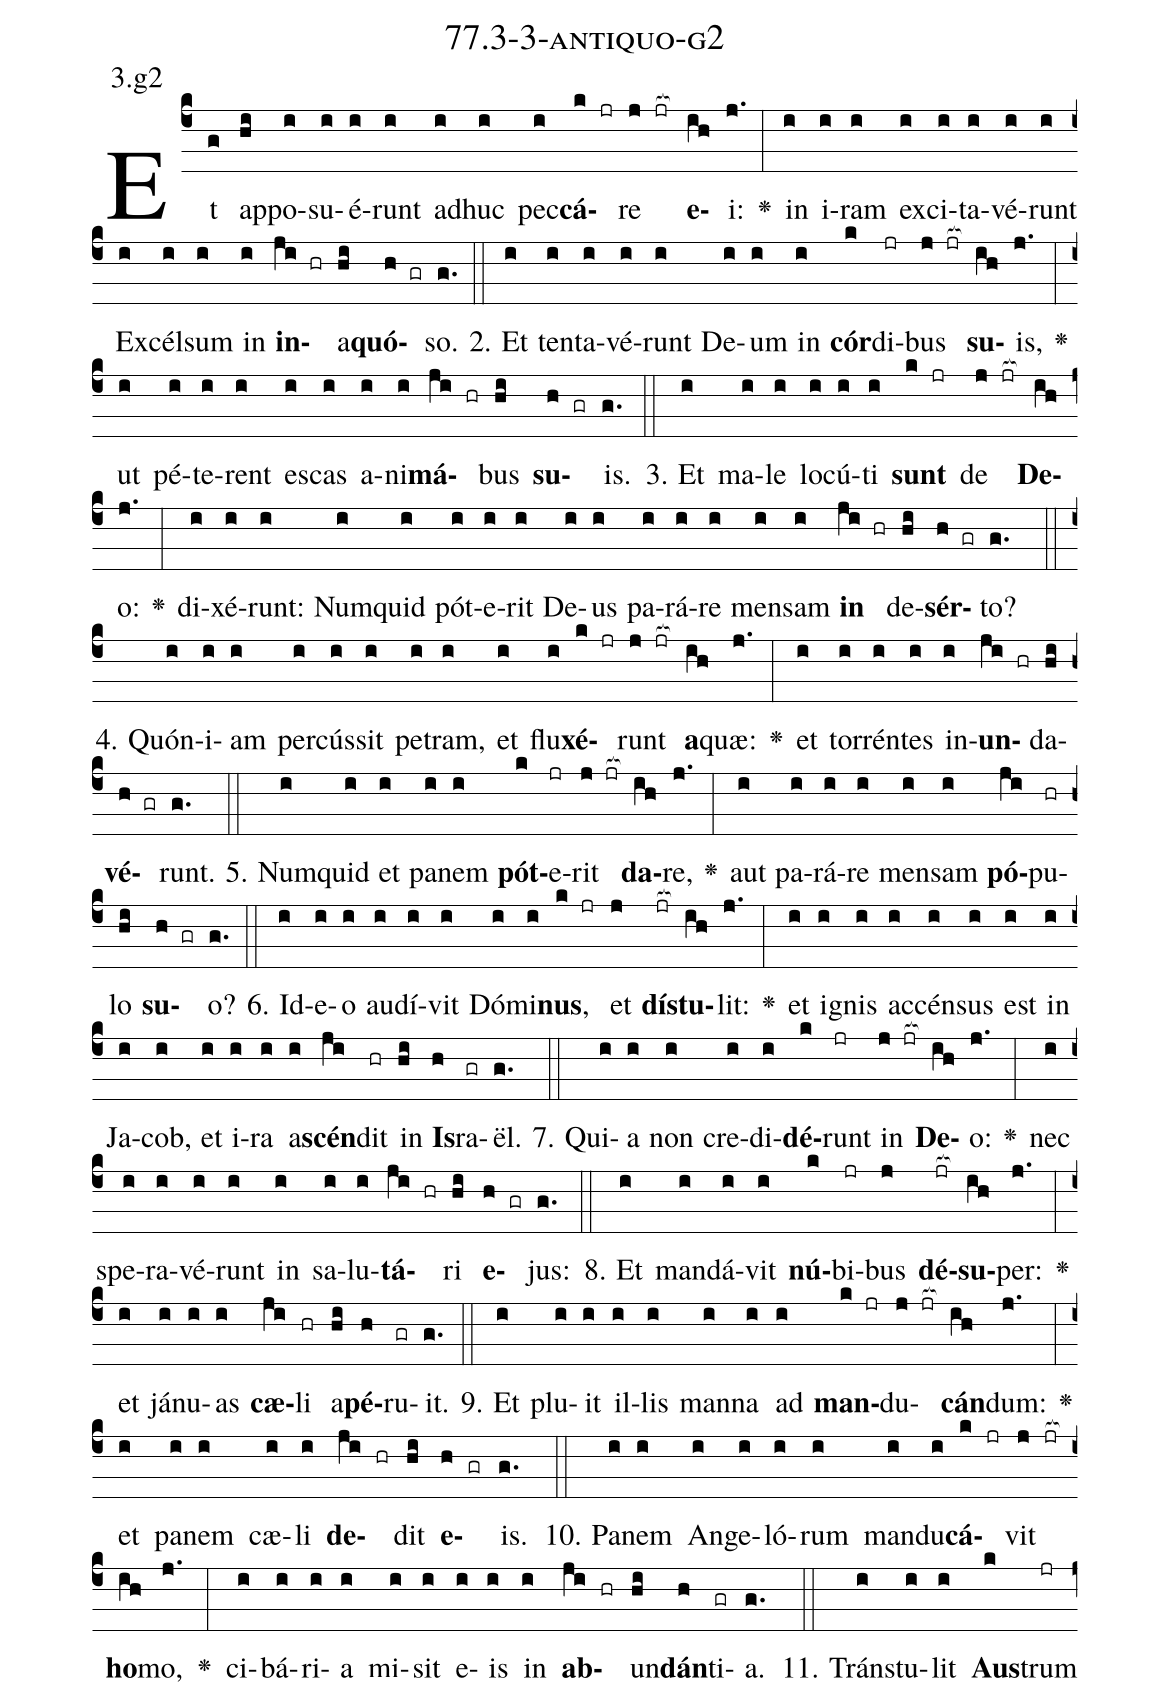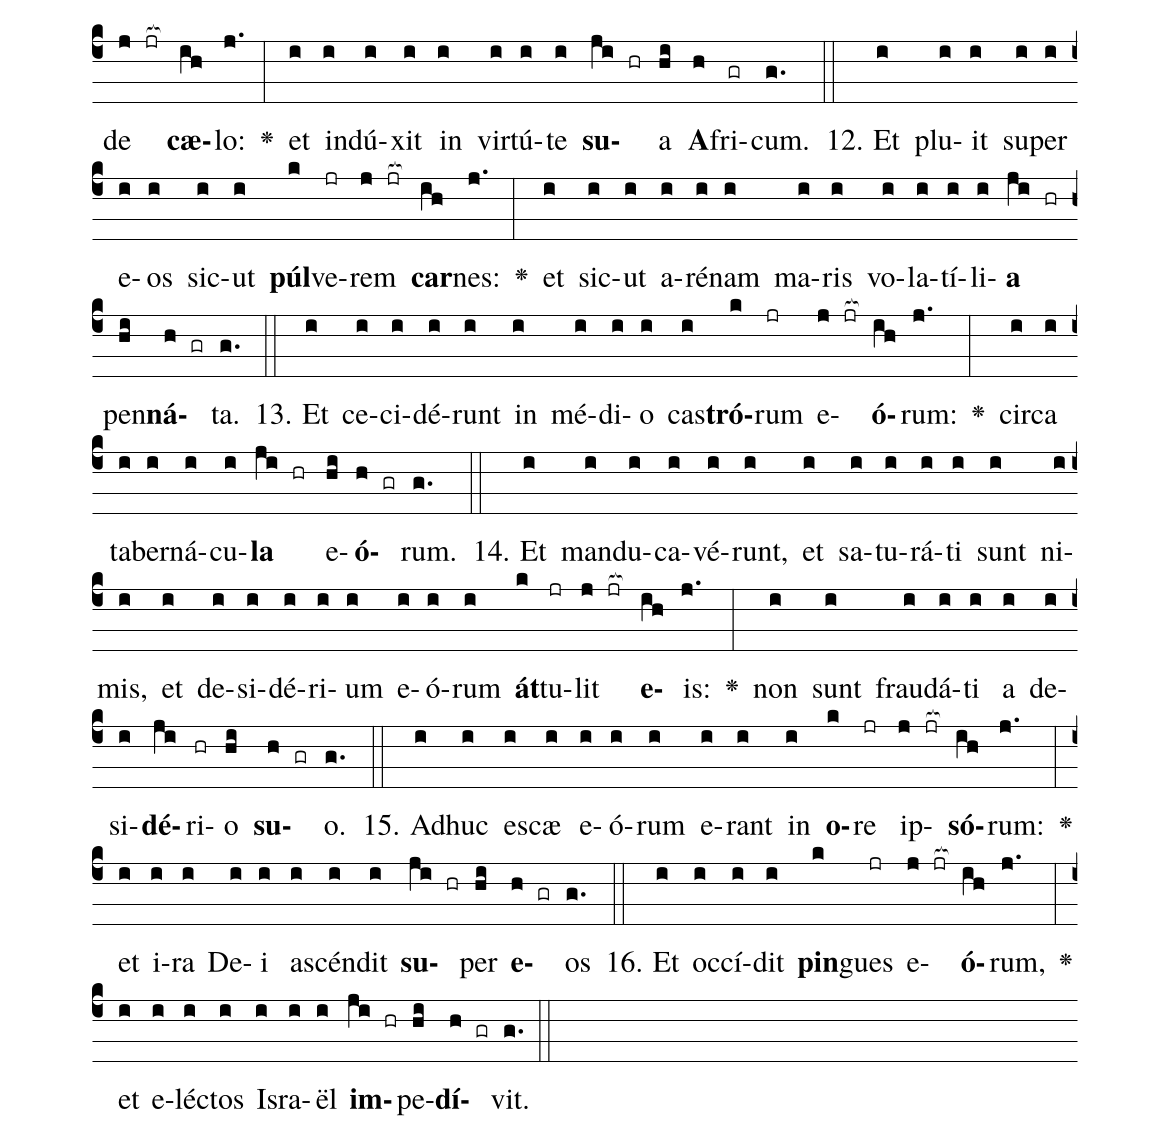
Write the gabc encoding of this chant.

name: 77.3-3-antiquo-g2;
annotation: 3.g2;
%%
(c4)Et(g) ap(hi)po(i)su(i)é(i)runt(i) ad(i)huc(i) pec(i)<b>cá</b>(k jr)re(j jr[ocb:1{]) <b>e</b>(ih[ocb:0}])i:(j.) <v>\greheightstar</v>(:) in(i) i(i)ram(i) ex(i)ci(i)ta(i)vé(i)runt(i) Ex(i)cél(i)sum(i) in(i) <b>in</b>(ji hr)a(hi)<b>quó</b>(h gr)so.(g.) (::)
2. Et(i) ten(i)ta(i)vé(i)runt(i) De(i)um(i) in(i) <b>cór</b>(k)di(jr)bus(j jr[ocb:1{]) <b>su</b>(ih[ocb:0}])is,(j.) <v>\greheightstar</v>(:) ut(i) pé(i)te(i)rent(i) es(i)cas(i) a(i)ni(i)<b>má</b>(ji hr)bus(hi) <b>su</b>(h gr)is.(g.) (::)
3. Et(i) ma(i)le(i) lo(i)cú(i)ti(i) <b>sunt</b>(k jr) de(j jr[ocb:1{]) <b>De</b>(ih[ocb:0}])o:(j.) <v>\greheightstar</v>(:) di(i)xé(i)runt:(i) Num(i)quid(i) pót(i)e(i)rit(i) De(i)us(i) pa(i)rá(i)re(i) men(i)sam(i) <b>in</b>(ji hr) de(hi)<b>sér</b>(h gr)to?(g.) (::)
4. Quón(i)i(i)am(i) per(i)cús(i)sit(i) pe(i)tram,(i) et(i) flu(i)<b>xé</b>(k jr)runt(j jr[ocb:1{]) <b>a</b>(ih[ocb:0}])quæ:(j.) <v>\greheightstar</v>(:) et(i) tor(i)rén(i)tes(i) in(i)<b>un</b>(ji hr)da(hi)<b>vé</b>(h gr)runt.(g.) (::)
5. Num(i)quid(i) et(i) pa(i)nem(i) <b>pót</b>(k)e(jr)rit(j jr[ocb:1{]) <b>da</b>(ih[ocb:0}])re,(j.) <v>\greheightstar</v>(:) aut(i) pa(i)rá(i)re(i) men(i)sam(i) <b>pó</b>(ji)pu(hr)lo(hi) <b>su</b>(h gr)o?(g.) (::)
6. Id(i)e(i)o(i) au(i)dí(i)vit(i) Dó(i)mi(i)<b>nus</b>,(k jr) et(j) <b>dís</b>(jr[ocb:1{])<b>tu</b>(ih[ocb:0}])lit:(j.) <v>\greheightstar</v>(:) et(i) i(i)gnis(i) ac(i)cén(i)sus(i) est(i) in(i) Ja(i)cob,(i) et(i) i(i)ra(i) a(i)<b>scén</b>(ji)dit(hr) in(hi) <b>Is</b>(h)ra(gr)ël.(g.) (::)
7. Qui(i)a(i) non(i) cre(i)di(i)<b>dé</b>(k)runt(jr) in(j jr[ocb:1{]) <b>De</b>(ih[ocb:0}])o:(j.) <v>\greheightstar</v>(:) nec(i) spe(i)ra(i)vé(i)runt(i) in(i) sa(i)lu(i)<b>tá</b>(ji hr)ri(hi) <b>e</b>(h gr)jus:(g.) (::)
8. Et(i) man(i)dá(i)vit(i) <b>nú</b>(k)bi(jr)bus(j) <b>dé</b>(jr[ocb:1{])<b>su</b>(ih[ocb:0}])per:(j.) <v>\greheightstar</v>(:) et(i) já(i)nu(i)as(i) <b>cæ</b>(ji)li(hr) a(hi)<b>pé</b>(h)ru(gr)it.(g.) (::)
9. Et(i) plu(i)it(i) il(i)lis(i) man(i)na(i) ad(i) <b>man</b>(k jr)du(j jr[ocb:1{])<b>cán</b>(ih[ocb:0}])dum:(j.) <v>\greheightstar</v>(:) et(i) pa(i)nem(i) cæ(i)li(i) <b>de</b>(ji hr)dit(hi) <b>e</b>(h gr)is.(g.) (::)
10. Pa(i)nem(i) An(i)ge(i)ló(i)rum(i) man(i)du(i)<b>cá</b>(k jr)vit(j jr[ocb:1{]) <b>ho</b>(ih[ocb:0}])mo,(j.) <v>\greheightstar</v>(:) ci(i)bá(i)ri(i)a(i) mi(i)sit(i) e(i)is(i) in(i) <b>ab</b>(ji hr)un(hi)<b>dán</b>(h)ti(gr)a.(g.) (::)
11. Tráns(i)tu(i)lit(i) <b>Aus</b>(k)trum(jr) de(j jr[ocb:1{]) <b>cæ</b>(ih[ocb:0}])lo:(j.) <v>\greheightstar</v>(:) et(i) in(i)dú(i)xit(i) in(i) vir(i)tú(i)te(i) <b>su</b>(ji hr)a(hi) <b>A</b>(h)fri(gr)cum.(g.) (::)
12. Et(i) plu(i)it(i) su(i)per(i) e(i)os(i) sic(i)ut(i) <b>púl</b>(k)ve(jr)rem(j jr[ocb:1{]) <b>car</b>(ih[ocb:0}])nes:(j.) <v>\greheightstar</v>(:) et(i) sic(i)ut(i) a(i)ré(i)nam(i) ma(i)ris(i) vo(i)la(i)tí(i)li(i)<b>a</b>(ji hr) pen(hi)<b>ná</b>(h gr)ta.(g.) (::)
13. Et(i) ce(i)ci(i)dé(i)runt(i) in(i) mé(i)di(i)o(i) cas(i)<b>tró</b>(k)rum(jr) e(j jr[ocb:1{])<b>ó</b>(ih[ocb:0}])rum:(j.) <v>\greheightstar</v>(:) cir(i)ca(i) ta(i)ber(i)ná(i)cu(i)<b>la</b>(ji hr) e(hi)<b>ó</b>(h gr)rum.(g.) (::)
14. Et(i) man(i)du(i)ca(i)vé(i)runt,(i) et(i) sa(i)tu(i)rá(i)ti(i) sunt(i) ni(i)mis,(i) et(i) de(i)si(i)dé(i)ri(i)um(i) e(i)ó(i)rum(i) <b>át</b>(k)tu(jr)lit(j jr[ocb:1{]) <b>e</b>(ih[ocb:0}])is:(j.) <v>\greheightstar</v>(:) non(i) sunt(i) frau(i)dá(i)ti(i) a(i) de(i)si(i)<b>dé</b>(ji)ri(hr)o(hi) <b>su</b>(h gr)o.(g.) (::)
15. Ad(i)huc(i) e(i)scæ(i) e(i)ó(i)rum(i) e(i)rant(i) in(i) <b>o</b>(k)re(jr) ip(j jr[ocb:1{])<b>só</b>(ih[ocb:0}])rum:(j.) <v>\greheightstar</v>(:) et(i) i(i)ra(i) De(i)i(i) a(i)scén(i)dit(i) <b>su</b>(ji hr)per(hi) <b>e</b>(h gr)os(g.) (::)
16. Et(i) oc(i)cí(i)dit(i) <b>pin</b>(k)gues(jr) e(j jr[ocb:1{])<b>ó</b>(ih[ocb:0}])rum,(j.) <v>\greheightstar</v>(:) et(i) e(i)léc(i)tos(i) Is(i)ra(i)ël(i) <b>im</b>(ji hr)pe(hi)<b>dí</b>(h gr)vit.(g.) (::)
